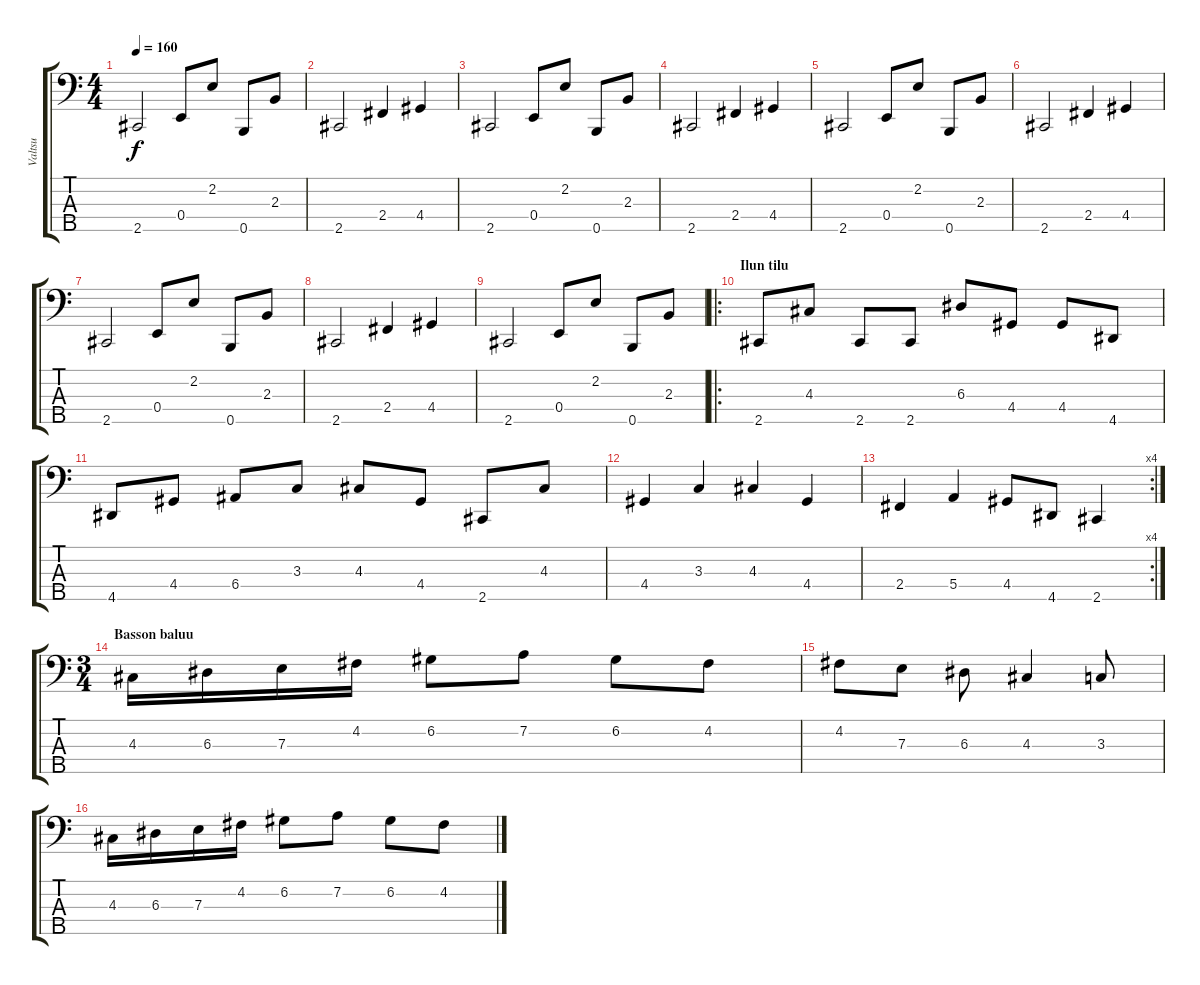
\track ("Valtsu" "Valtsu") {instrument electricbasspick}
\staff {score tabs}
\tuning (G2 D2 A1 E1 B0) {hide}
\ts (4 4)
\tempo 160
\clef f4
\ks c
2.5.2{dy f} 0.4.8 2.2.8 0.5.8 2.3.8 |
2.5.2 2.4.4 4.4.4 |
2.5.2 0.4.8 2.2.8 0.5.8 2.3.8 |
2.5.2 2.4.4 4.4.4 |
2.5.2 0.4.8 2.2.8 0.5.8 2.3.8 |
2.5.2 2.4.4 4.4.4 |
2.5.2 0.4.8 2.2.8 0.5.8 2.3.8 |
2.5.2 2.4.4 4.4.4 |
2.5.2 0.4.8 2.2.8 0.5.8 2.3.8 |
\ro
\section ("" "Ilun tilu")
2.5.8 4.3.8 2.5.8 2.5.8 6.3.8 4.4.8 4.4.8 4.5.8 |
4.5.8 4.4.8 6.4.8 3.3.8 4.3.8 4.4.8 2.5.8 4.3.8 |
4.4.4 3.3.4 4.3.4 4.4.4 |
\rc 4
2.4.4 5.4.4 4.4.8 4.5.8 2.5.4 |
\ts (3 4)
\section ("" "Basson baluu")
4.3.16 6.3.16 7.3.16 4.2.16 6.2.8 7.2.8 6.2.8 4.2.8 |
4.2.8 7.3.8 6.3.8 4.3.4 3.3.8 |
4.3.16 6.3.16 7.3.16 4.2.16 6.2.8 7.2.8 6.2.8 4.2.8
